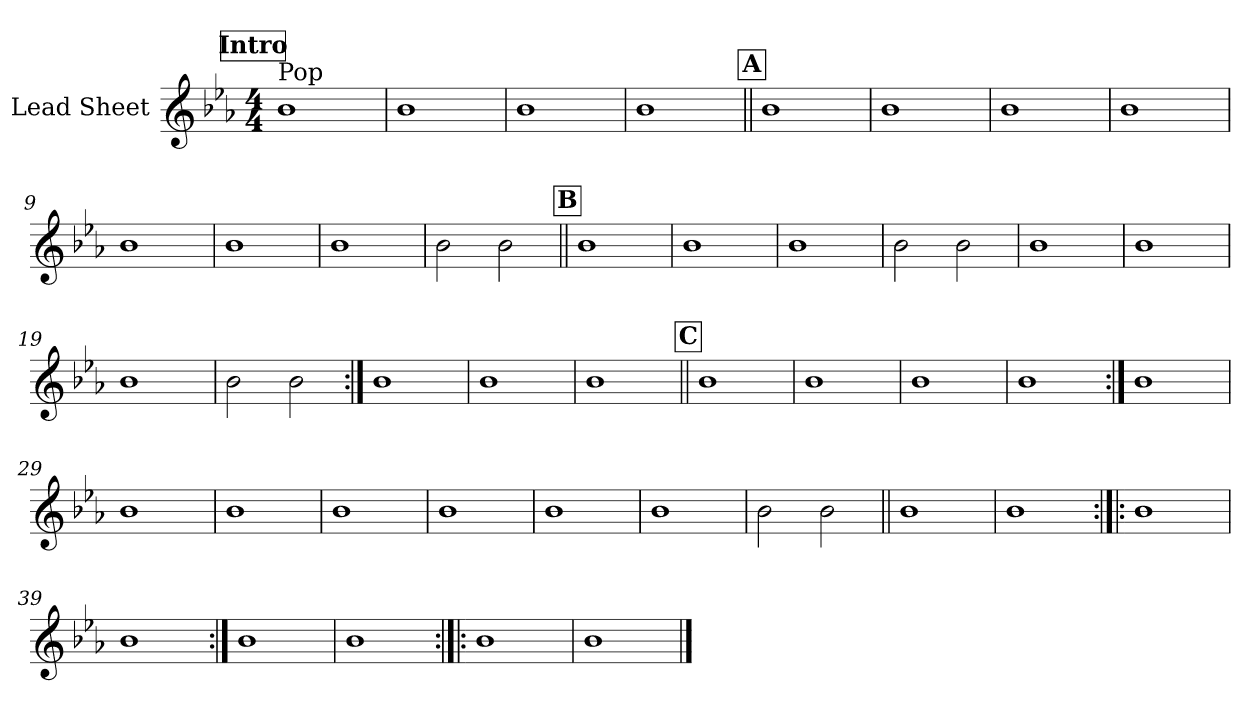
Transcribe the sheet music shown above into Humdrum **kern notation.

**kern
*part1
*staff1
*I"Lead Sheet
*clefG2
*k[b-e-a-]
*c:
*M4/4
!!LO:REH:place=s1:a:fs=14:t=Intro
=1
!LO:TX:a:t=Pop
1b-
=2
1b-
=3
1b-
=4
1b-
!!LO:LB:g=z
!!LO:REH:place=s1:a:fs=14:t=A
=5||
1b-
=6
1b-
=7
1b-
=8
1b-
!!LO:LB:g=z
=9
1b-
=10
1b-
=11
1b-
=12
2b-\
2b-\
!!LO:LB:g=z
!!LO:REH:place=s1:a:fs=14:t=B
=13||
1b-
=14
1b-
=15
1b-
=16
2b-\
2b-\
!!LO:LB:g=z
=17
1b-
=18
1b-
=19
1b-
=20
2b-\
2b-\
!!LO:LB:g=z
=21:|!
1b-
=22
1b-
=23
1b-
!!LO:LB:g=z
!!LO:REH:place=s1:a:fs=14:t=C
=24||
1b-
=25
1b-
=26
1b-
=27
1b-
!!LO:LB:g=z
=28:|!
1b-
=29
1b-
=30
1b-
=31
1b-
!!LO:LB:g=z
=32
1b-
=33
1b-
=34
1b-
=35
2b-\
2b-\
!!LO:LB:g=z
=36||
1b-
=37
1b-
=38:|!|:
1b-
=39
1b-
!!LO:PB:g=z
=40:|!
1b-
=41
1b-
=42:|!|:
1b-
=43
1b-
==
*-
